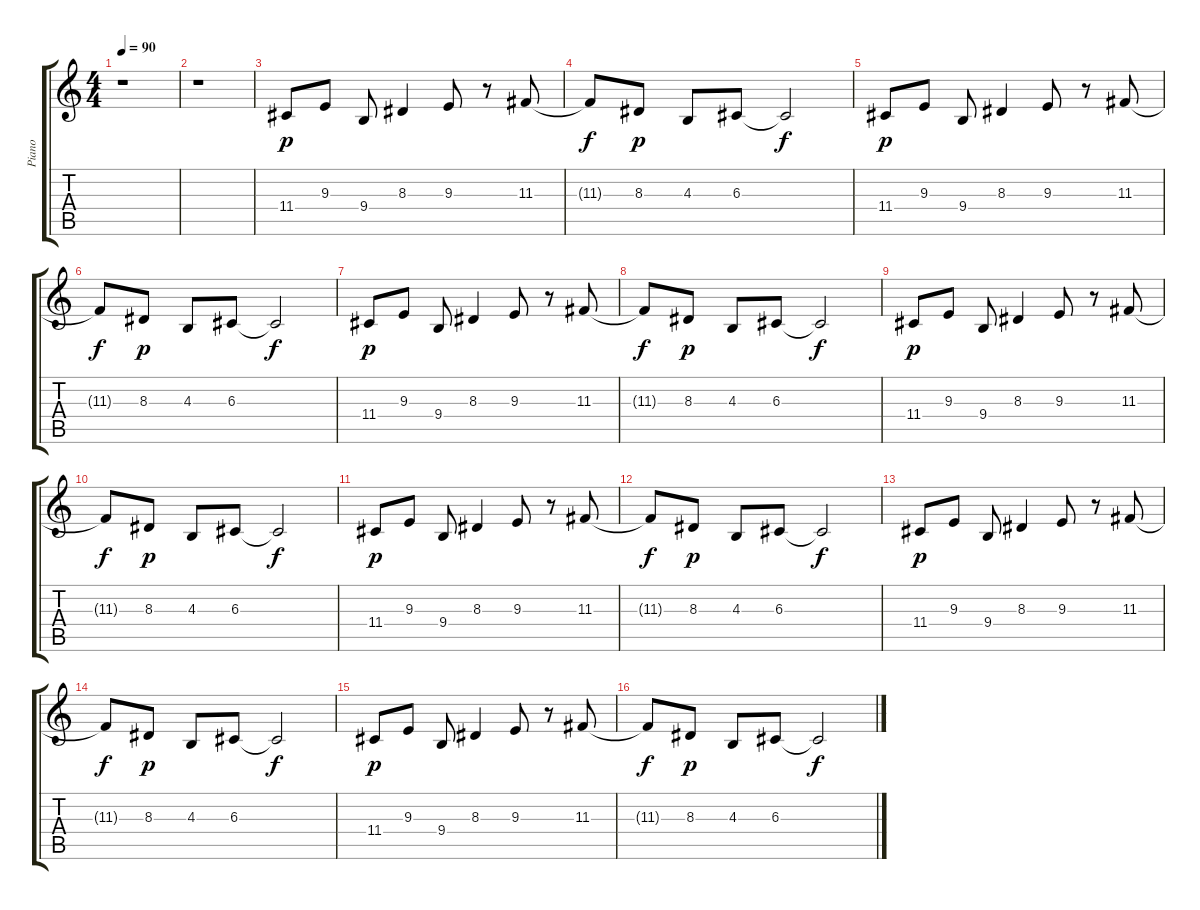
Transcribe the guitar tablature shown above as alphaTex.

\track ("Piano" "Piano") {instrument electricgrandpiano}
\staff {score tabs}
\tuning (E4 B3 G3 D3 A2 E2) {hide}
\ts (4 4)
\tempo 90
\clef g2
\ks c
r.1{dy f} |
r.1 |
11.4.8{dy p} 9.3.8 9.4.8 8.3.4 9.3.8 r.8 11.3.8 |
11.3{t}.8{dy f} 8.3.8{dy p} 4.3.8 6.3.8 6.3{t}.2{dy f} |
11.4.8{dy p} 9.3.8 9.4.8 8.3.4 9.3.8 r.8 11.3.8 |
11.3{t}.8{dy f} 8.3.8{dy p} 4.3.8 6.3.8 6.3{t}.2{dy f} |
11.4.8{dy p} 9.3.8 9.4.8 8.3.4 9.3.8 r.8 11.3.8 |
11.3{t}.8{dy f} 8.3.8{dy p} 4.3.8 6.3.8 6.3{t}.2{dy f} |
11.4.8{dy p} 9.3.8 9.4.8 8.3.4 9.3.8 r.8 11.3.8 |
11.3{t}.8{dy f} 8.3.8{dy p} 4.3.8 6.3.8 6.3{t}.2{dy f} |
11.4.8{dy p} 9.3.8 9.4.8 8.3.4 9.3.8 r.8 11.3.8 |
11.3{t}.8{dy f} 8.3.8{dy p} 4.3.8 6.3.8 6.3{t}.2{dy f} |
11.4.8{dy p} 9.3.8 9.4.8 8.3.4 9.3.8 r.8 11.3.8 |
11.3{t}.8{dy f} 8.3.8{dy p} 4.3.8 6.3.8 6.3{t}.2{dy f} |
11.4.8{dy p} 9.3.8 9.4.8 8.3.4 9.3.8 r.8 11.3.8 |
11.3{t}.8{dy f} 8.3.8{dy p} 4.3.8 6.3.8 6.3{t}.2{dy f}
